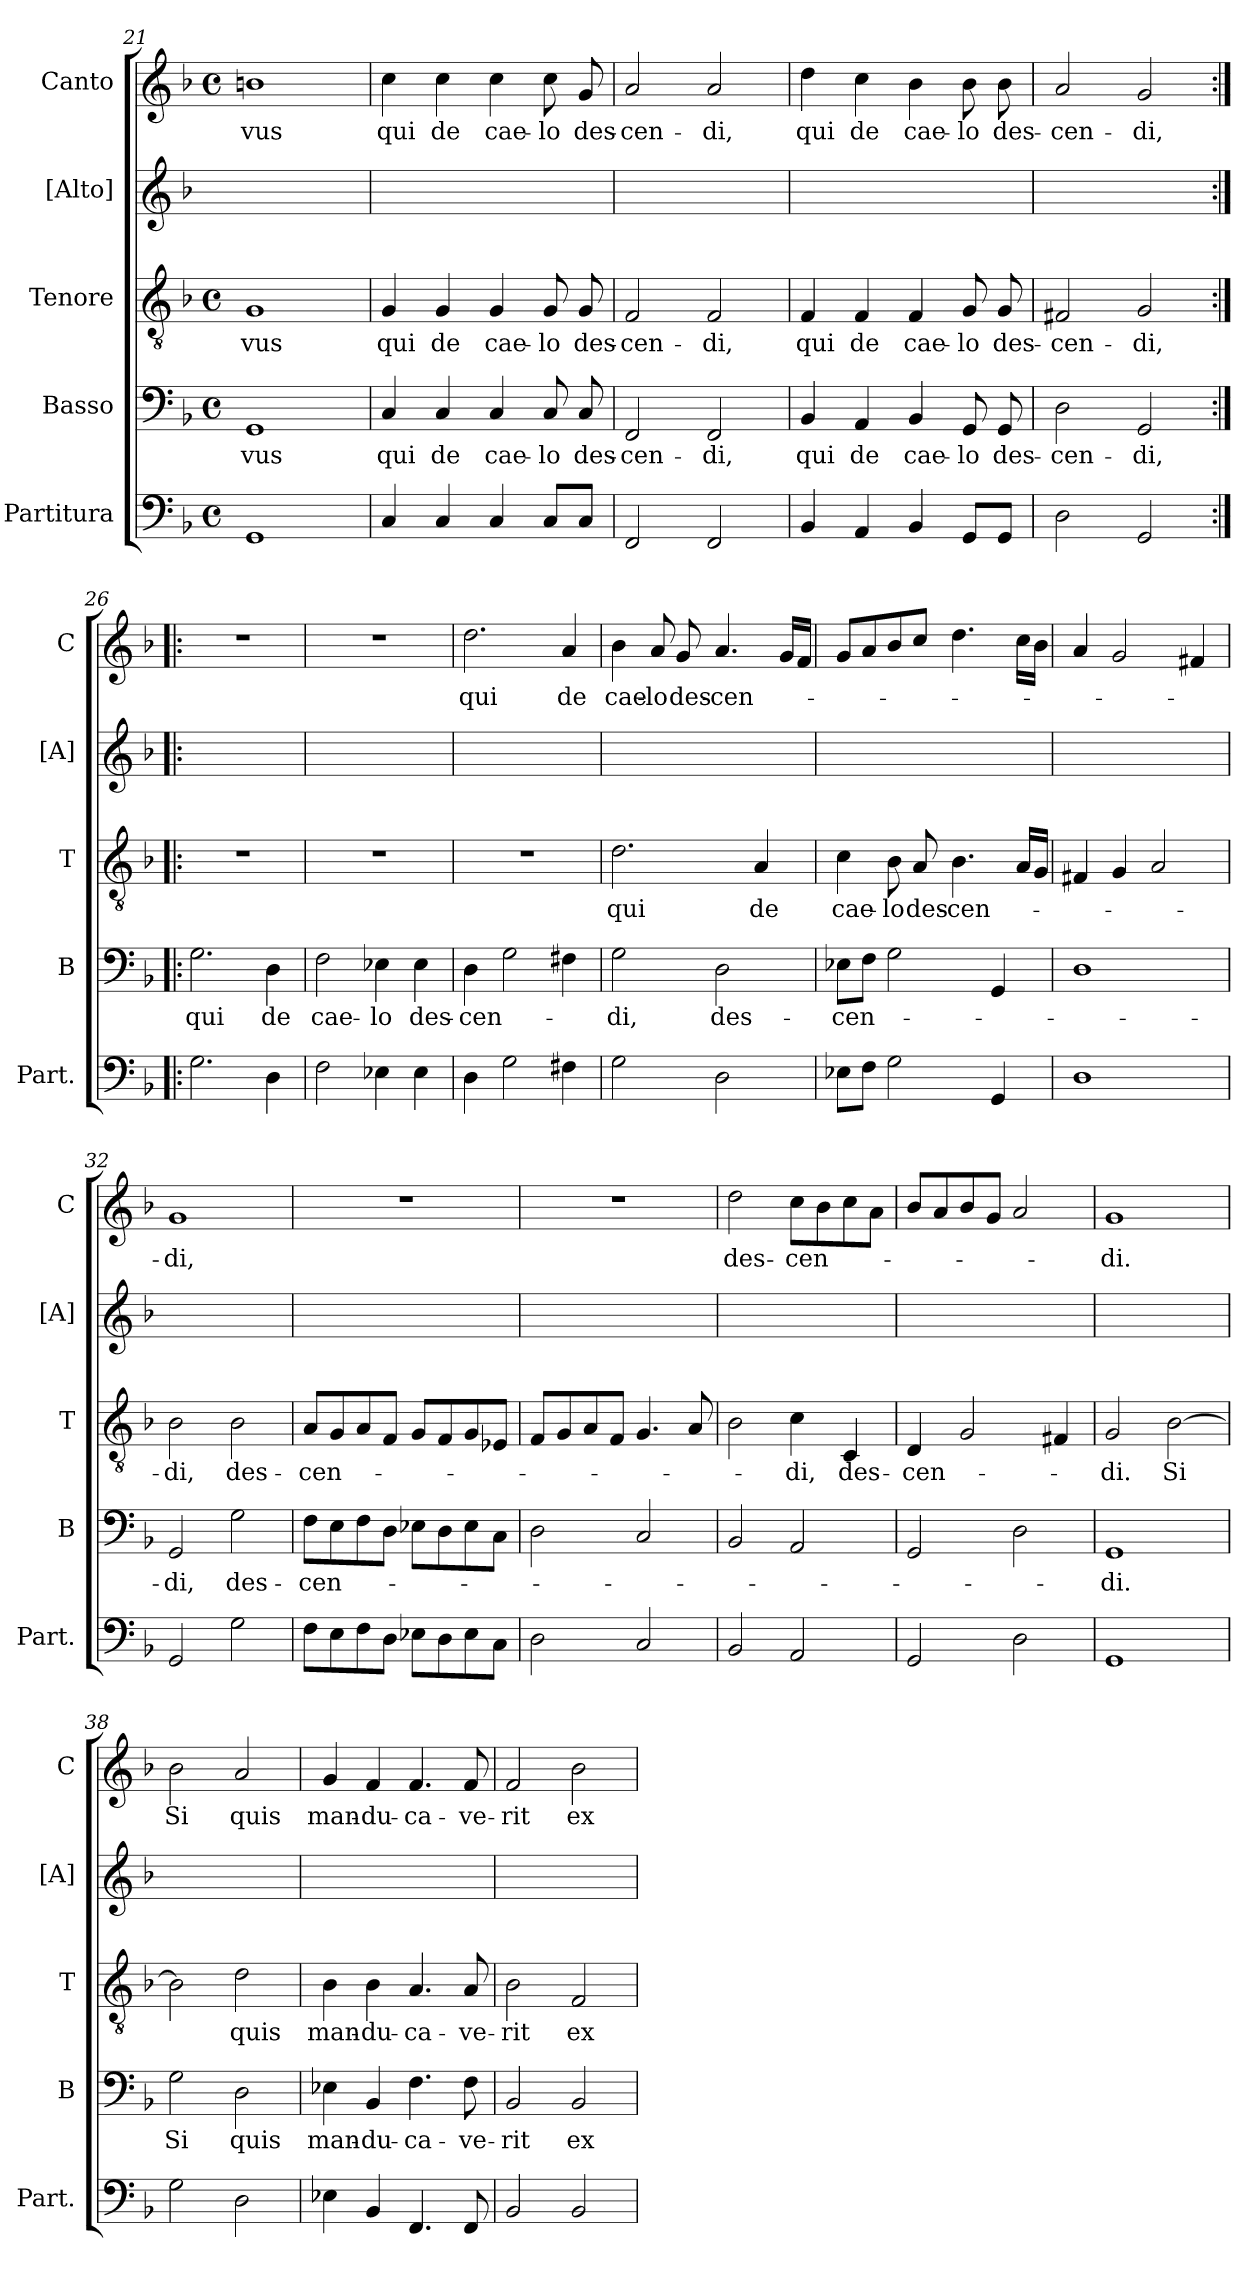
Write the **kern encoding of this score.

**kern	**kern	**text	**kern	**text	**kern	**kern	**text
*part5	*part4	*part4	*part3	*part3	*part2	*part1	*part1
*staff5	*staff4	*staff4	*staff3	*staff3	*staff2	*staff1	*staff1
*I"Partitura	*I"Basso	*	*I"Tenore	*	*I"[Alto]	*I"Canto	*
*I'Part.	*I'B	*	*I'T	*	*I'[A]	*I'C	*
*clefF4	*clefF4	*	*clefGv2	*	*clefG2	*clefG2	*
*k[b-]	*k[b-]	*	*k[b-]	*	*k[b-]	*k[b-]	*
*F:	*F:	*	*F:	*	*F:	*F:	*
*M4/4	*M4/4	*	*M4/4	*	*	*M4/4	*
*met(c)	*met(c)	*	*met(c)	*	*	*met(c)	*
=21	=21	=21	=21	=21	=21	=21	=21
1GG	1GG	-vus	1G	-vus	1ryy	1bn	-vus
=22	=22	=22	=22	=22	=22	=22	=22
4C/	4C/	qui	4G/	qui	1ryy	4cc\	qui
4C/	4C/	de	4G/	de	.	4cc\	de
4C/	4C/	cae-	4G/	cae-	.	4cc\	cae-
8C/L	8C/	-lo	8G/	-lo	.	8cc\	-lo
8C/J	8C/	des-	8G/	des-	.	8g/	des-
=23	=23	=23	=23	=23	=23	=23	=23
2FF/	2FF/	-cen-	2F/	-cen-	1ryy	2a/	-cen-
2FF/	2FF/	-di,	2F/	-di,	.	2a/	-di,
=24	=24	=24	=24	=24	=24	=24	=24
4BB-/	4BB-/	qui	4F/	qui	1ryy	4dd\	qui
4AA>/	4AA/	de	4F/	de	.	4cc\	de
4BB-/	4BB-/	cae-	4F/	cae-	.	4b-\	cae-
8GG/L	8GG/	-lo	8G/	-lo	.	8b-\	-lo
8GG/J	8GG/	des-	8G/	des-	.	8b-\	des-
=25	=25	=25	=25	=25	=25	=25	=25
2D\	2D\	-cen-	2F#X/	-cen-	1ryy	2a/	-cen-
2GG/	2GG/	-di,	2G/	-di,	.	2g/	-di,
=26:|!|:	=26:|!|:	=26:|!|:	=26:|!|:	=26:|!|:	=26:|!|:	=26:|!|:	=26:|!|:
2.G\	2.G\	qui	1r	.	1ryy	1r	.
4D\	4D\	de	.	.	.	.	.
=27	=27	=27	=27	=27	=27	=27	=27
2F>\	2F\	cae-	1r	.	1ryy	1r	.
4E-X>\	4E-X\	-lo	.	.	.	.	.
4E->\	4E-\	des-	.	.	.	.	.
=28	=28	=28	=28	=28	=28	=28	=28
4D>\	4D\	-cen-	1r	.	1ryy	2.dd\	qui
2G\	2G\	.	.	.	.	.	.
4F#X\	4F#X\	.	.	.	.	4a/	de
=29	=29	=29	=29	=29	=29	=29	=29
2G\	2G\	-di,	2.d\	qui	1ryy	4b-\	cae-
.	.	.	.	.	.	8a/	-lo
.	.	.	.	.	.	8g/	des-
2D\	2D\	des-	.	.	.	4.a/	-cen-
.	.	.	4A/	de	.	.	.
.	.	.	.	.	.	16g/LL	.
.	.	.	.	.	.	16f/JJ	.
=30	=30	=30	=30	=30	=30	=30	=30
8E-X\L	8E-X\L	-cen-	4c\	cae-	1ryy	8g/L	.
8F\J	8F\J	.	.	.	.	8a/	.
2G\	2G\	.	8B-\	-lo	.	8b-/	.
.	.	.	8A/	des-	.	8cc/J	.
.	.	.	4.B-\	-cen-	.	4.dd\	.
4GG/	4GG/	.	.	.	.	.	.
.	.	.	16A/LL	.	.	16cc\LL	.
.	.	.	16G/JJ	.	.	16b-\JJ	.
=31	=31	=31	=31	=31	=31	=31	=31
1D	1D	.	4F#X/	.	1ryy	4a/	.
.	.	.	4G/	.	.	2g/	.
.	.	.	2A/	.	.	.	.
.	.	.	.	.	.	4f#X/	.
=32	=32	=32	=32	=32	=32	=32	=32
2GG/	2GG/	-di,	2B-\	-di,	1ryy	1g	-di,
2G\	2G\	des-	2B-\	des-	.	.	.
=33	=33	=33	=33	=33	=33	=33	=33
8F\L	8F\L	-cen-	8A/L	-cen-	1ryy	1r	.
8E\	8E\	.	8G/	.	.	.	.
8F\	8F\	.	8A/	.	.	.	.
8D\J	8D\J	.	8F/J	.	.	.	.
8E-X\L	8E-X\L	.	8G/L	.	.	.	.
8D\	8D\	.	8F/	.	.	.	.
8E-\	8E-\	.	8G/	.	.	.	.
8C\J	8C\J	.	8E-X/J	.	.	.	.
=34	=34	=34	=34	=34	=34	=34	=34
2D\	2D\	.	8F/L	.	1ryy	1r	.
.	.	.	8G/	.	.	.	.
.	.	.	8A/	.	.	.	.
.	.	.	8F/J	.	.	.	.
2C/	2C/	.	4.G/	.	.	.	.
.	.	.	8A/	.	.	.	.
=35	=35	=35	=35	=35	=35	=35	=35
2BB-/	2BB-/	.	2B-\	.	1ryy	2dd\	des-
2AA/	2AA/	.	4c\	-di,	.	8cc\L	-cen-
.	.	.	.	.	.	8b-\	.
.	.	.	4C/	des-	.	8cc\	.
.	.	.	.	.	.	8a\J	.
=36	=36	=36	=36	=36	=36	=36	=36
2GG/	2GG/	.	4D/	-cen-	1ryy	8b-/L	.
.	.	.	.	.	.	8a/	.
.	.	.	2G/	.	.	8b-/	.
.	.	.	.	.	.	8g/J	.
2D\	2D\	.	.	.	.	2a/	.
.	.	.	4F#X/	.	.	.	.
=37	=37	=37	=37	=37	=37	=37	=37
1GG	1GG	-di.	2G/	-di.	1ryy	1g	-di.
.	.	.	[2B-\	Si	.	.	.
=38	=38	=38	=38	=38	=38	=38	=38
2G\	2G\	Si	2B-\]	.	1ryy	2b-\	Si
2D\	2D\	quis	2d\	quis	.	2a/	quis
=39	=39	=39	=39	=39	=39	=39	=39
4E-X\	4E-X\	man-	4B-\	man-	1ryy	4g/	man-
4BB-/	4BB-/	-du-	4B-\	-du-	.	4f/	-du-
4.FF/	4.F\	-ca-	4.A/	-ca-	.	4.f/	-ca-
8FF/	8F\	-ve-	8A/	-ve-	.	8f/	-ve-
=40	=40	=40	=40	=40	=40	=40	=40
2BB-/	2BB-/	-rit	2B-\	-rit	1ryy	2f/	-rit
2BB-/	2BB-/	ex	2F/	ex	.	2b-\	ex
=	=	=	=	=	=	=	=
*-	*-	*-	*-	*-	*-	*-	*-
